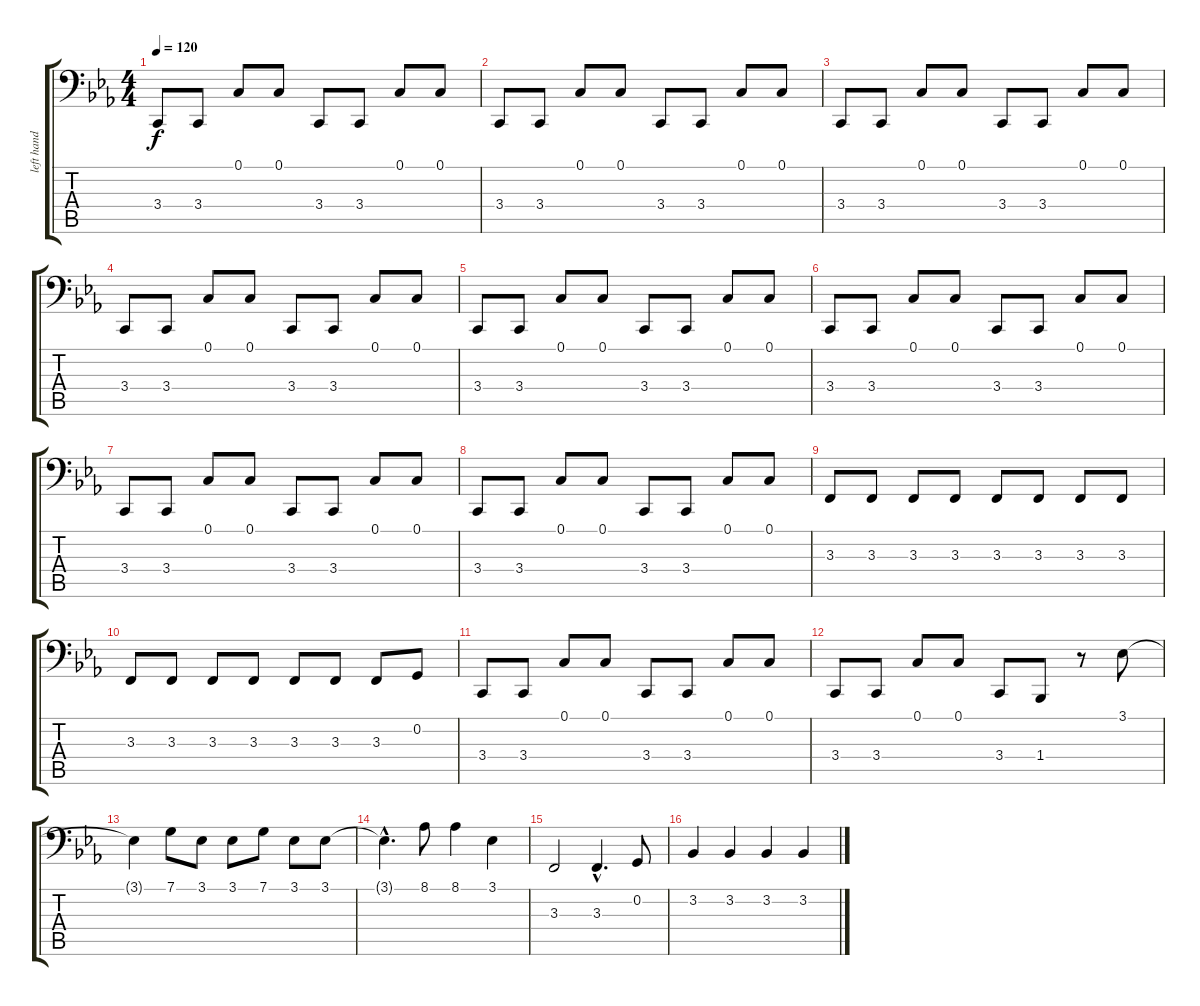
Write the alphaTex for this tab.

\track ("left hand piano1" "left hand ") {instrument honkytonkpiano}
\staff {score tabs}
\tuning (C3 G2 D2 A1 E1 B0) {hide}
\ts (4 4)
\tempo 120
\clef f4
\ks eb
3.4.8{dy f instrument honkytonkpiano} 3.4.8 0.1.8 0.1.8 3.4.8 3.4.8 0.1.8 0.1.8 |
3.4.8 3.4.8 0.1.8 0.1.8 3.4.8 3.4.8 0.1.8 0.1.8 |
3.4.8 3.4.8 0.1.8 0.1.8 3.4.8 3.4.8 0.1.8 0.1.8 |
3.4.8 3.4.8 0.1.8 0.1.8 3.4.8 3.4.8 0.1.8 0.1.8 |
3.4.8 3.4.8 0.1.8 0.1.8 3.4.8 3.4.8 0.1.8 0.1.8 |
3.4.8 3.4.8 0.1.8 0.1.8 3.4.8 3.4.8 0.1.8 0.1.8 |
3.4.8 3.4.8 0.1.8 0.1.8 3.4.8 3.4.8 0.1.8 0.1.8 |
3.4.8 3.4.8 0.1.8 0.1.8 3.4.8 3.4.8 0.1.8 0.1.8 |
3.3.8 3.3.8 3.3.8 3.3.8 3.3.8 3.3.8 3.3.8 3.3.8 |
3.3.8 3.3.8 3.3.8 3.3.8 3.3.8 3.3.8 3.3.8 0.2.8 |
3.4.8 3.4.8 0.1.8 0.1.8 3.4.8 3.4.8 0.1.8 0.1.8 |
3.4.8 3.4.8 0.1.8 0.1.8 3.4.8 1.4.8 r.8 3.1.8 |
3.1{t}.4 7.1.8 3.1.8 3.1.8 7.1.8 3.1.8 3.1.8 |
3.1{hac t}.4{d} 8.1.8 8.1.4 3.1.4 |
3.3.2 3.3{hac}.4{d} 0.2.8 |
3.2.4 3.2.4 3.2.4 3.2.4
